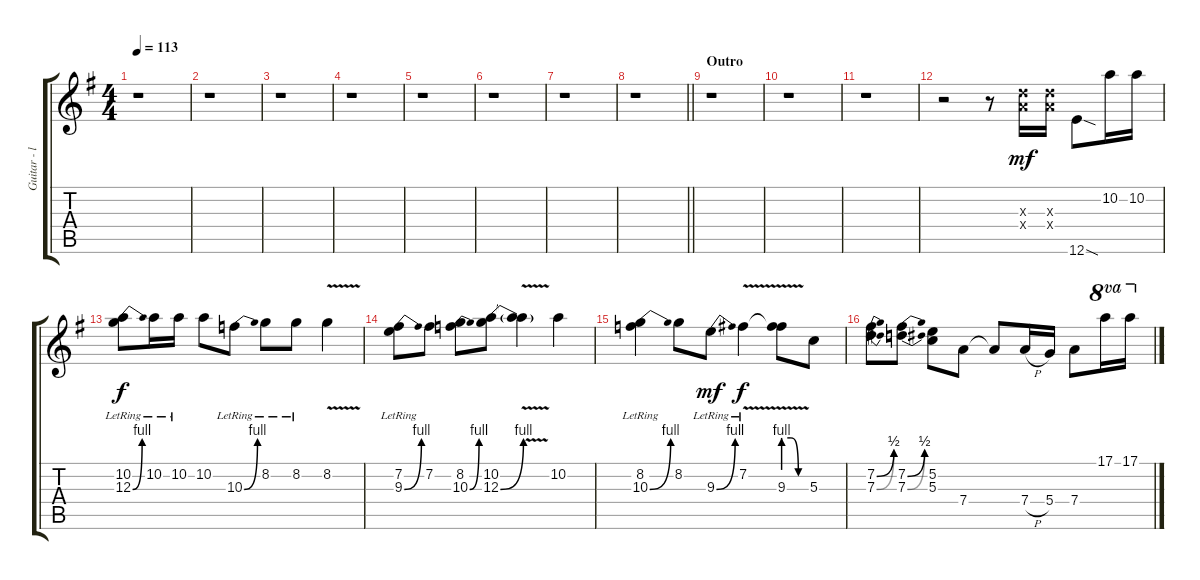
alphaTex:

\track ("Guitar - lead" "Guitar - l") {instrument distortionguitar}
\staff {score tabs}
\tuning (E4 B3 G3 D3 A2 E2) {hide}
\ts (4 4)
\tempo 113
\clef g2
\ks g
r.1{dy f} |
r.1 |
r.1 |
r.1 |
r.1 |
r.1 |
r.1 |
\barLineRight lightlight
r.1 |
\section ("" "Outro")
r.1 |
r.1 |
r.1 |
r.2 r.8 (7.3{x} 7.4{x}).16{dy mf} (7.3{x} 7.4{x}).16 12.6{sod}.8 10.2.16 10.2.16 |
(10.2{lr} 12.3{be (bend 0 0 60 4) lr}).8{dy f} 10.2{lr}.16 10.2{lr}.16 10.2.8 10.3{be (bend 0 0 60 4) lr}.8 8.2{lr}.8 8.2{lr}.8 8.2{v}.4 |
(7.2{lr} 9.3{be (bend 0 0 60 4) lr}).8 7.2.8 (8.2 10.3{be (bend 0 0 60 4)}).8 (10.2 12.3{be (bend 0 0 60 4)}).8 (10.2{v t} 12.3{v t}).4 10.2.4 |
(8.2{lr} 10.3{be (bend 0 0 60 4) lr}).4 8.2.8 9.3{be (bend 0 0 60 4) lr}.8{dy mf} 7.2{v lr}.4{dy f} (7.2{t} 9.3{be (custom 0 4 20 4 40 0 60 0)}).8 5.3.8 |
(7.2{be (bend 0 0 60 2)} 7.3{be (bend 0 0 60 2)}).8 (7.2{be (bend 0 0 60 2)} 7.3{be (bend 0 0 60 2)}).8 (5.2 5.3).8 7.4.8 7.4{t}.8 7.4{h}.16 5.4.16 7.4.8 17.1.16{ot 8va} 17.1.16{ot 8va}
